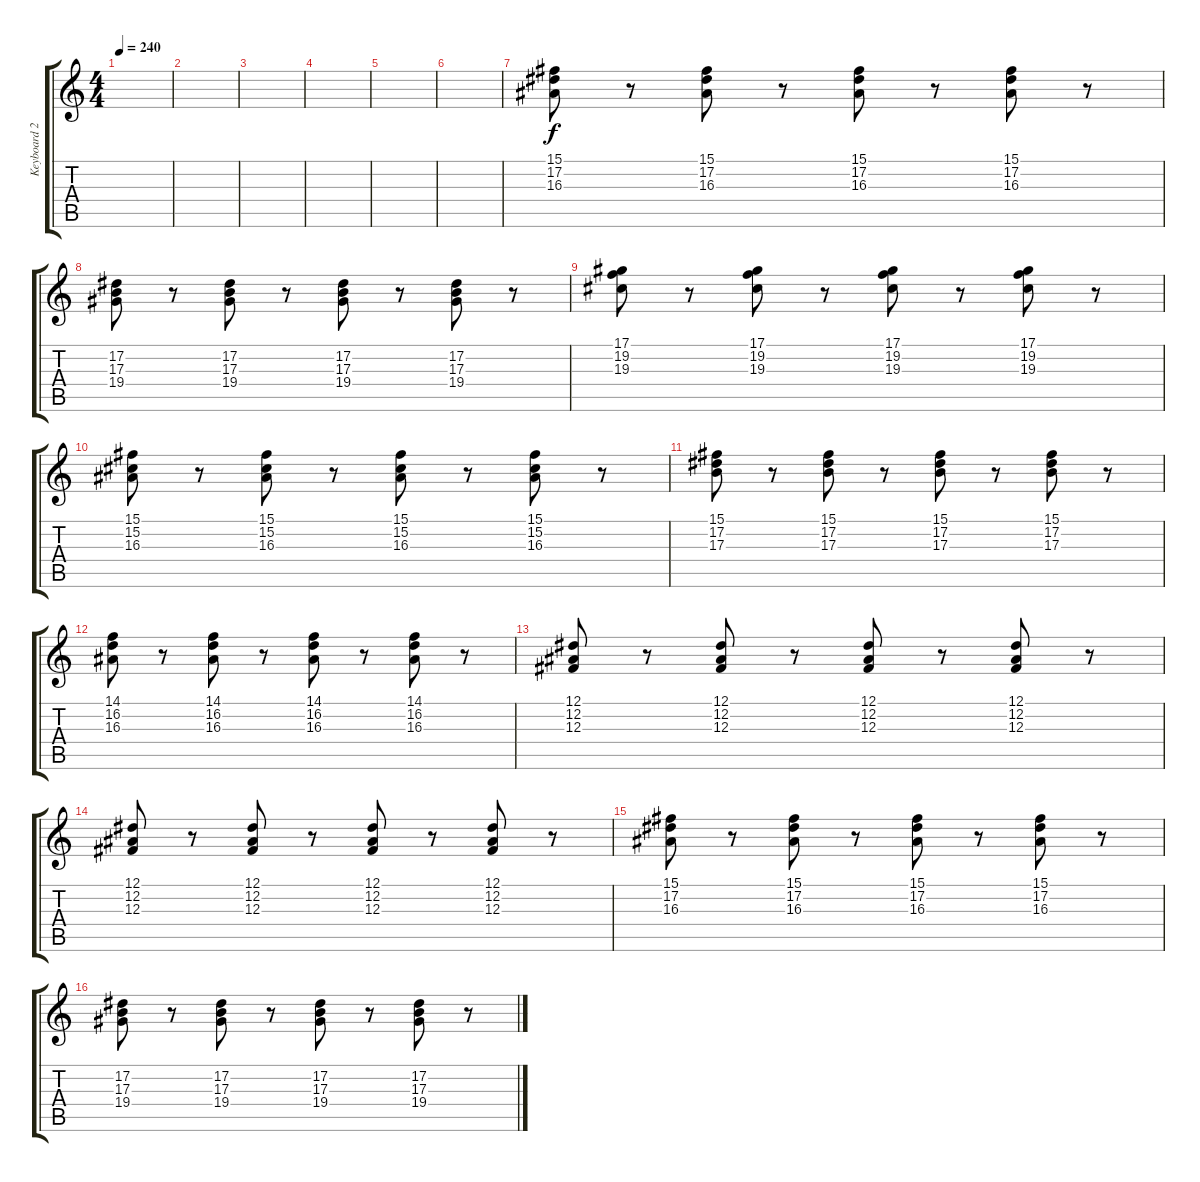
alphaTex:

\track ("Keyboard 2" "Keyboard 2") {instrument harpsichord}
\staff {score tabs}
\tuning (Eb4 Bb3 Gb3 Db3 Ab2 Eb2) {hide}
\ts (4 4)
\tempo 240
\clef g2
\ks c
|
|
|
|
|
|
(15.1 17.2 16.3).8{instrument harpsichord} r.8 (15.1 17.2 16.3).8 r.8 (15.1 17.2 16.3).8 r.8 (15.1 17.2 16.3).8 r.8 |
(17.2 17.3 19.4).8 r.8 (17.2 17.3 19.4).8 r.8 (17.2 17.3 19.4).8 r.8 (17.2 17.3 19.4).8 r.8 |
(17.1 19.2 19.3).8 r.8 (17.1 19.2 19.3).8 r.8 (17.1 19.2 19.3).8 r.8 (17.1 19.2 19.3).8 r.8 |
(15.1 15.2 16.3).8 r.8 (15.1 15.2 16.3).8 r.8 (15.1 15.2 16.3).8 r.8 (15.1 15.2 16.3).8 r.8 |
(15.1 17.2 17.3).8 r.8 (15.1 17.2 17.3).8 r.8 (15.1 17.2 17.3).8 r.8 (15.1 17.2 17.3).8 r.8 |
(14.1 16.2 16.3).8 r.8 (14.1 16.2 16.3).8 r.8 (14.1 16.2 16.3).8 r.8 (14.1 16.2 16.3).8 r.8 |
(12.1 12.2 12.3).8 r.8 (12.1 12.2 12.3).8 r.8 (12.1 12.2 12.3).8 r.8 (12.1 12.2 12.3).8 r.8 |
(12.1 12.2 12.3).8 r.8 (12.1 12.2 12.3).8 r.8 (12.1 12.2 12.3).8 r.8 (12.1 12.2 12.3).8 r.8 |
(15.1 17.2 16.3).8 r.8 (15.1 17.2 16.3).8 r.8 (15.1 17.2 16.3).8 r.8 (15.1 17.2 16.3).8 r.8 |
(17.2 17.3 19.4).8 r.8 (17.2 17.3 19.4).8 r.8 (17.2 17.3 19.4).8 r.8 (17.2 17.3 19.4).8 r.8
